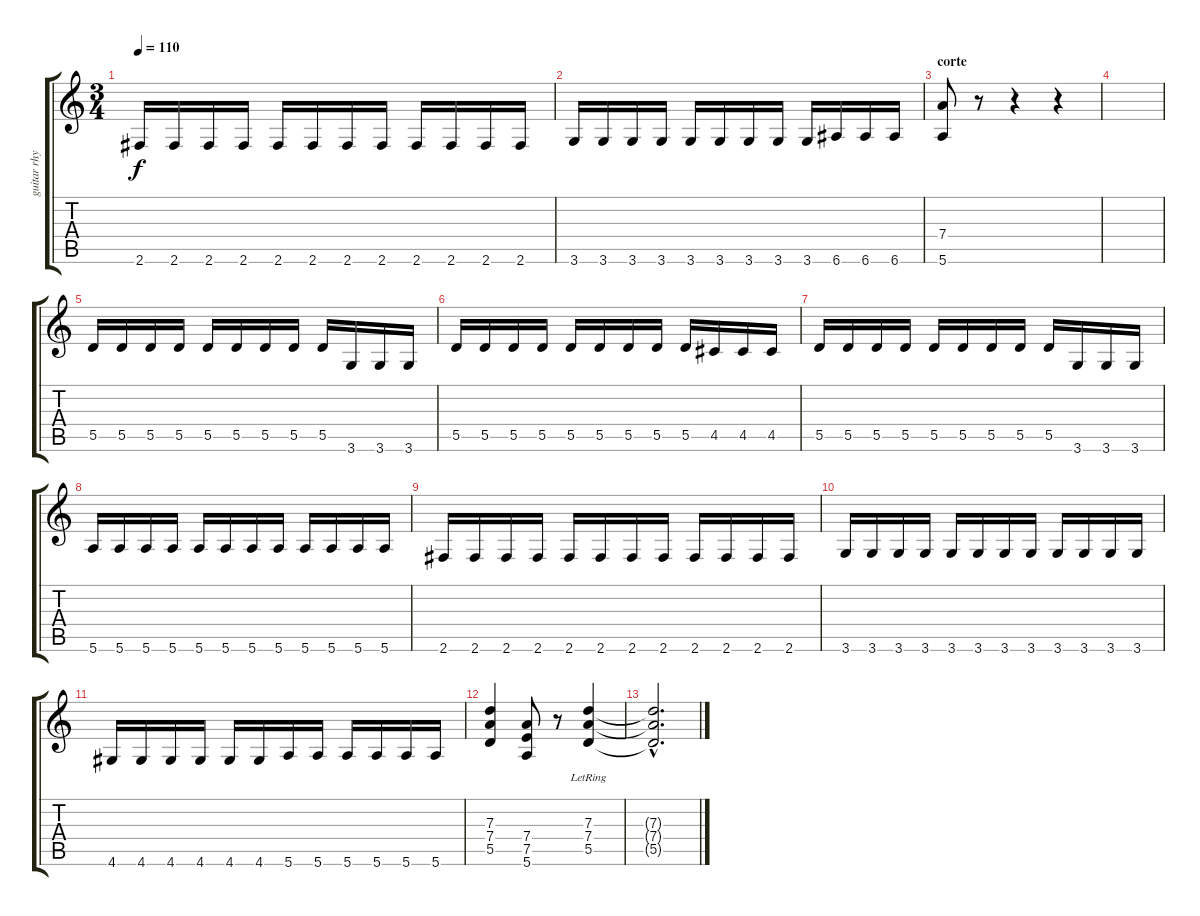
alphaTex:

\track ("guitar rhym" "guitar rhy") {instrument overdrivenguitar}
\staff {score tabs}
\tuning (E4 B3 G3 D3 A2 E2) {hide}
\ts (3 4)
\tempo 110
\clef g2
\ks c
2.6.16{dy f} 2.6.16 2.6.16 2.6.16 2.6.16 2.6.16 2.6.16 2.6.16 2.6.16 2.6.16 2.6.16 2.6.16 |
3.6.16 3.6.16 3.6.16 3.6.16 3.6.16 3.6.16 3.6.16 3.6.16 3.6.16 6.6.16 6.6.16 6.6.16 |
\section ("" "corte")
(7.4 5.6).8 r.8 r.4 r.4 |
|
5.5.16 5.5.16 5.5.16 5.5.16 5.5.16 5.5.16 5.5.16 5.5.16 5.5.16 3.6.16 3.6.16 3.6.16 |
5.5.16 5.5.16 5.5.16 5.5.16 5.5.16 5.5.16 5.5.16 5.5.16 5.5.16 4.5.16 4.5.16 4.5.16 |
5.5.16 5.5.16 5.5.16 5.5.16 5.5.16 5.5.16 5.5.16 5.5.16 5.5.16 3.6.16 3.6.16 3.6.16 |
5.6.16 5.6.16 5.6.16 5.6.16 5.6.16 5.6.16 5.6.16 5.6.16 5.6.16 5.6.16 5.6.16 5.6.16 |
2.6.16 2.6.16 2.6.16 2.6.16 2.6.16 2.6.16 2.6.16 2.6.16 2.6.16 2.6.16 2.6.16 2.6.16 |
3.6.16 3.6.16 3.6.16 3.6.16 3.6.16 3.6.16 3.6.16 3.6.16 3.6.16 3.6.16 3.6.16 3.6.16 |
4.6.16 4.6.16 4.6.16 4.6.16 4.6.16 4.6.16 5.6.16 5.6.16 5.6.16 5.6.16 5.6.16 5.6.16 |
(7.3 7.4 5.5).4 (7.4 7.5 5.6).8 r.8 (7.3{lr} 7.4{lr} 5.5{lr}).4 |
(7.3{hac t} 7.4{hac t} 5.5{hac t}).2{d}
